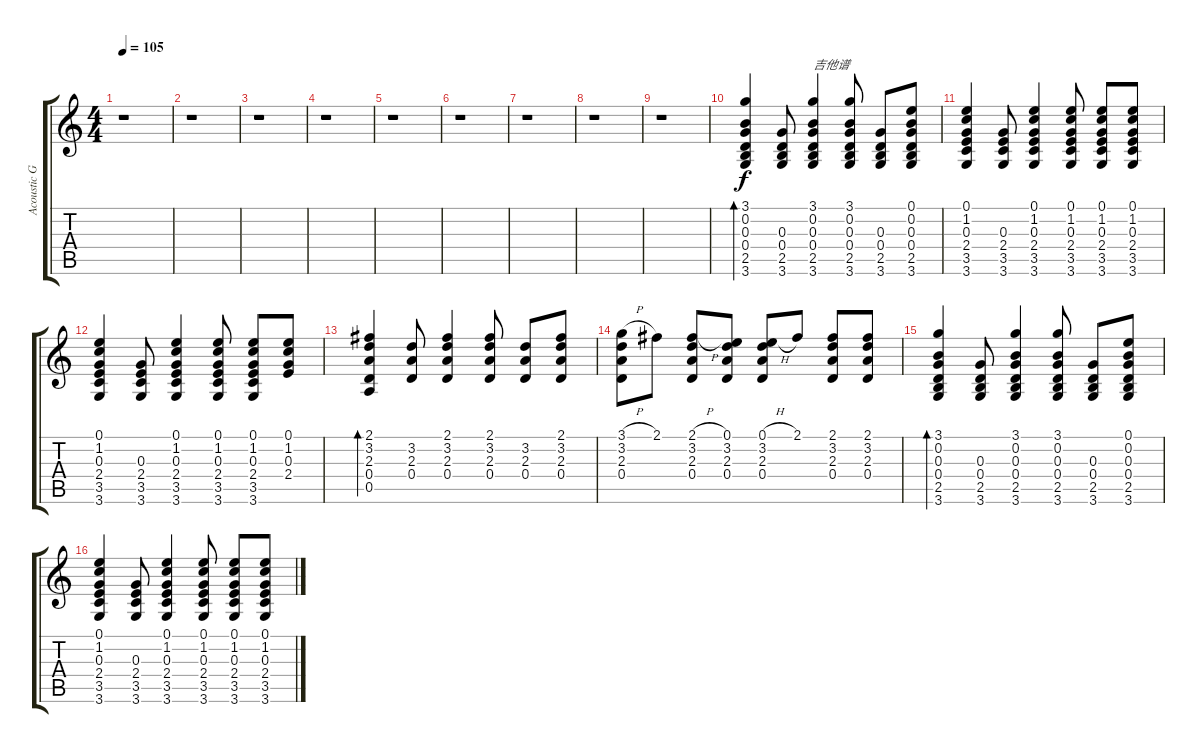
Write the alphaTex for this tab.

\track ("Acoustic Guitar" "Acoustic G") {instrument acousticguitarsteel}
\staff {score tabs}
\tuning (E4 B3 G3 D3 A2 E2) {hide}
\ts (4 4)
\tempo 105
\clef g2
\ks c
r.1{dy f} |
r.1 |
r.1 |
r.1 |
r.1 |
r.1 |
r.1 |
r.1 |
r.1 |
(3.1 0.2 0.3 0.4 2.5 3.6).4{bd 120} (0.3 0.4 2.5 3.6).8 (3.1 0.2 0.3 0.4 2.5 3.6).4{txt "吉他谱"} (3.1 0.2 0.3 0.4 2.5 3.6).8 (0.3 0.4 2.5 3.6).8 (0.1 0.2 0.3 0.4 2.5 3.6).8 |
(0.1 1.2 0.3 2.4 3.5 3.6).4 (0.3 2.4 3.5 3.6).8 (0.1 1.2 0.3 2.4 3.5 3.6).4 (0.1 1.2 0.3 2.4 3.5 3.6).8 (0.1 1.2 0.3 2.4 3.5 3.6).8 (0.1 1.2 0.3 2.4 3.5 3.6).8 |
(0.1 1.2 0.3 2.4 3.5 3.6).4 (0.3 2.4 3.5 3.6).8 (0.1 1.2 0.3 2.4 3.5 3.6).4 (0.1 1.2 0.3 2.4 3.5 3.6).8 (0.1 1.2 0.3 2.4 3.5 3.6).8 (0.1 1.2 0.3 2.4).8 |
(2.1 3.2 2.3 0.4 0.5).4{bd 120} (3.2 2.3 0.4).8 (2.1 3.2 2.3 0.4).4 (2.1 3.2 2.3 0.4).8 (3.2 2.3 0.4).8 (2.1 3.2 2.3 0.4).8 |
(3.1{h} 3.2 2.3 0.4).8 2.1.8 (2.1{h} 3.2 2.3 0.4).8 (0.1 3.2 2.3 0.4).8 (0.1{h} 3.2 2.3 0.4).8 2.1.8 (2.1 3.2 2.3 0.4).8 (2.1 3.2 2.3 0.4).8 |
(3.1 0.2 0.3 0.4 2.5 3.6).4{bd 120} (0.3 0.4 2.5 3.6).8 (3.1 0.2 0.3 0.4 2.5 3.6).4 (3.1 0.2 0.3 0.4 2.5 3.6).8 (0.3 0.4 2.5 3.6).8 (0.1 0.2 0.3 0.4 2.5 3.6).8 |
(0.1 1.2 0.3 2.4 3.5 3.6).4 (0.3 2.4 3.5 3.6).8 (0.1 1.2 0.3 2.4 3.5 3.6).4 (0.1 1.2 0.3 2.4 3.5 3.6).8 (0.1 1.2 0.3 2.4 3.5 3.6).8 (0.1 1.2 0.3 2.4 3.5 3.6).8
